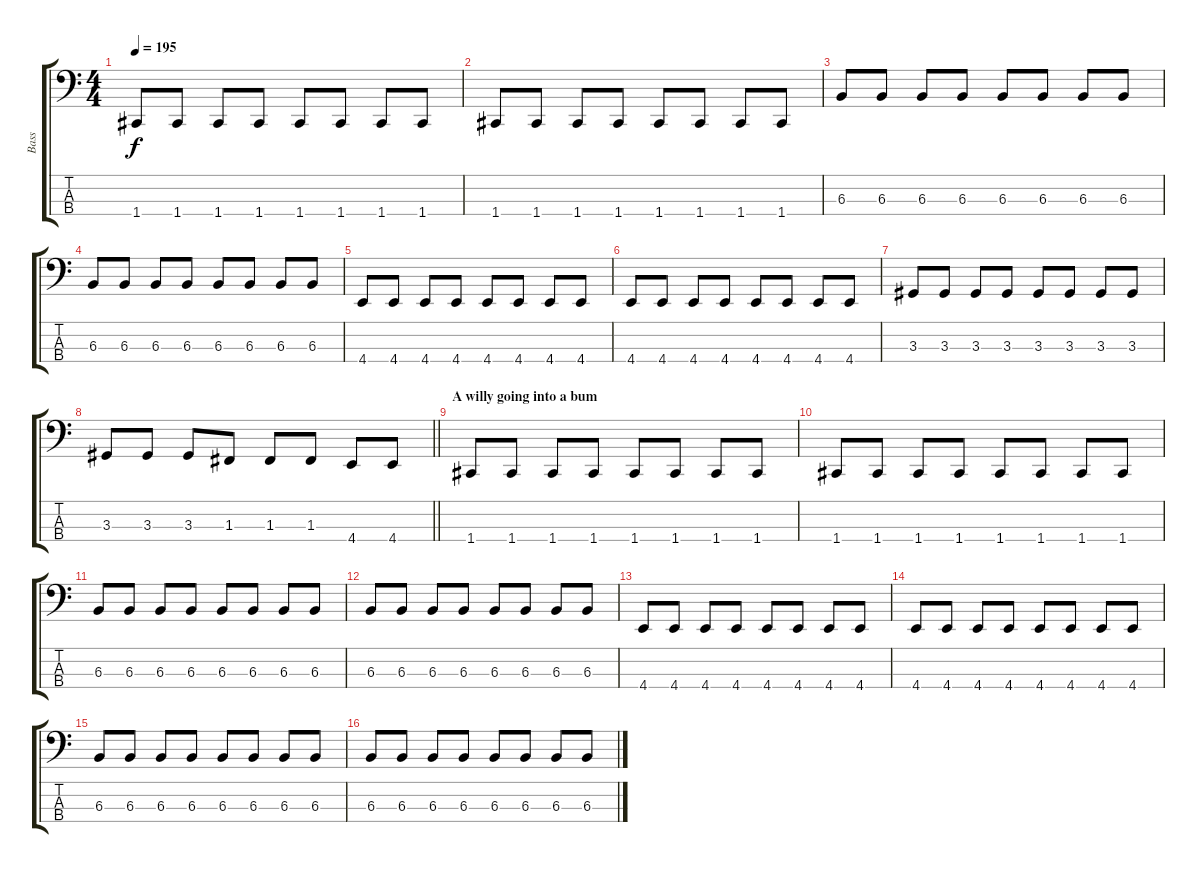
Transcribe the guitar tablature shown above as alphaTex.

\track ("Bass" "Bass") {instrument electricbasspick}
\staff {score tabs}
\tuning (Eb2 Bb1 F1 C1) {hide}
\ts (4 4)
\tempo 195
\clef f4
\ks c
1.4.8{dy f} 1.4.8 1.4.8 1.4.8 1.4.8 1.4.8 1.4.8 1.4.8 |
1.4.8 1.4.8 1.4.8 1.4.8 1.4.8 1.4.8 1.4.8 1.4.8 |
6.3.8 6.3.8 6.3.8 6.3.8 6.3.8 6.3.8 6.3.8 6.3.8 |
6.3.8 6.3.8 6.3.8 6.3.8 6.3.8 6.3.8 6.3.8 6.3.8 |
4.4.8 4.4.8 4.4.8 4.4.8 4.4.8 4.4.8 4.4.8 4.4.8 |
4.4.8 4.4.8 4.4.8 4.4.8 4.4.8 4.4.8 4.4.8 4.4.8 |
3.3.8 3.3.8 3.3.8 3.3.8 3.3.8 3.3.8 3.3.8 3.3.8 |
\barLineRight lightlight
3.3.8 3.3.8 3.3.8 1.3.8 1.3.8 1.3.8 4.4.8 4.4.8 |
\section ("" "A willy going into a bum")
1.4.8 1.4.8 1.4.8 1.4.8 1.4.8 1.4.8 1.4.8 1.4.8 |
1.4.8 1.4.8 1.4.8 1.4.8 1.4.8 1.4.8 1.4.8 1.4.8 |
6.3.8 6.3.8 6.3.8 6.3.8 6.3.8 6.3.8 6.3.8 6.3.8 |
6.3.8 6.3.8 6.3.8 6.3.8 6.3.8 6.3.8 6.3.8 6.3.8 |
4.4.8 4.4.8 4.4.8 4.4.8 4.4.8 4.4.8 4.4.8 4.4.8 |
4.4.8 4.4.8 4.4.8 4.4.8 4.4.8 4.4.8 4.4.8 4.4.8 |
6.3.8 6.3.8 6.3.8 6.3.8 6.3.8 6.3.8 6.3.8 6.3.8 |
6.3.8 6.3.8 6.3.8 6.3.8 6.3.8 6.3.8 6.3.8 6.3.8
